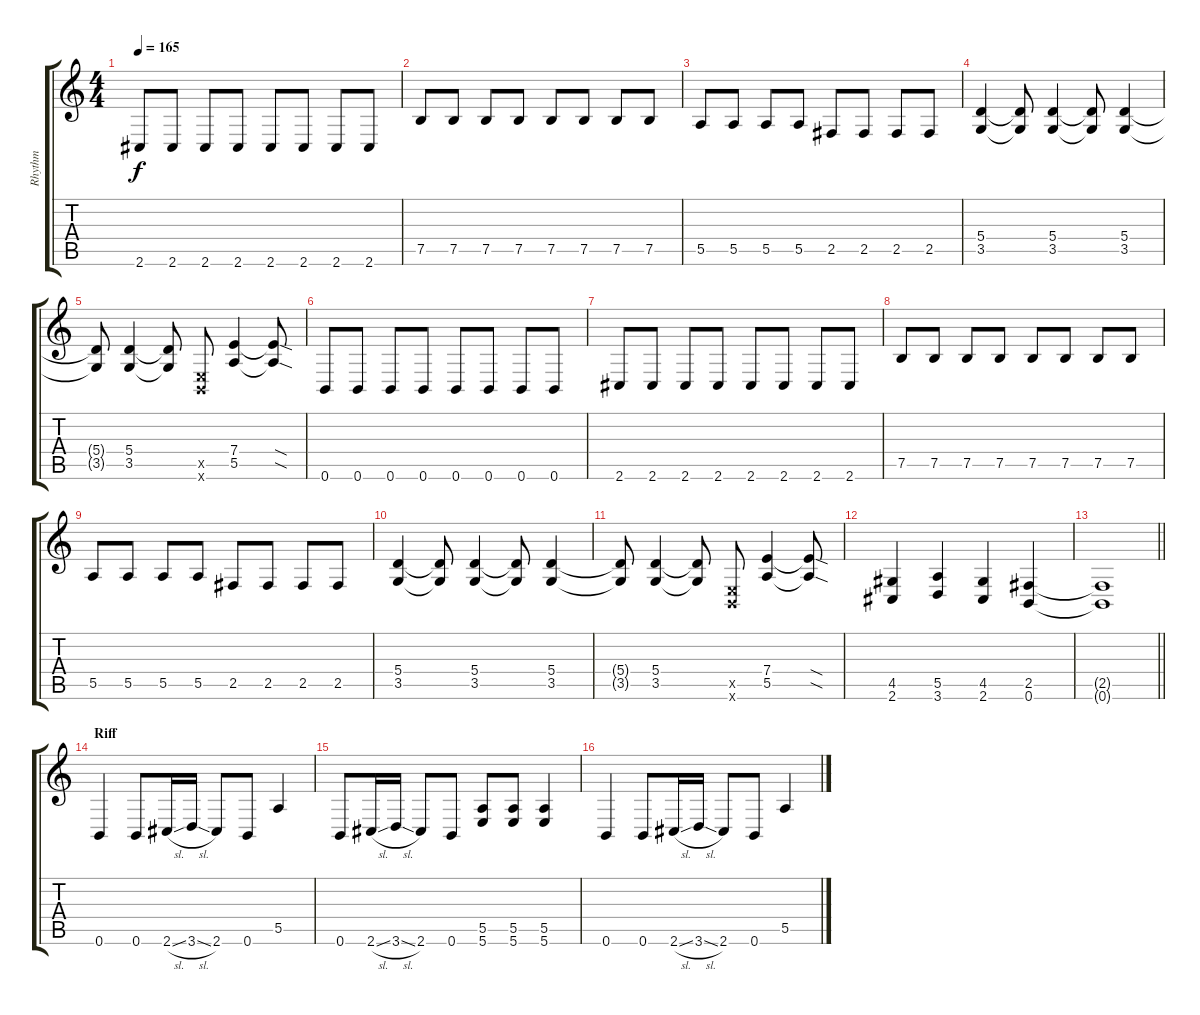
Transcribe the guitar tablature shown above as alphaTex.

\track ("Rhythm" "Rhythm") {instrument distortionguitar}
\staff {score tabs}
\tuning (B3 Gb3 D3 A2 E2 B1) {hide}
\ts (4 4)
\tempo 165
\clef g2
\ks c
2.6.8{dy f} 2.6.8 2.6.8 2.6.8 2.6.8 2.6.8 2.6.8 2.6.8 |
7.5.8 7.5.8 7.5.8 7.5.8 7.5.8 7.5.8 7.5.8 7.5.8 |
5.5.8 5.5.8 5.5.8 5.5.8 2.5.8 2.5.8 2.5.8 2.5.8 |
(5.4 3.5).4 (5.4{t} 3.5{t}).8 (5.4 3.5).4 (5.4{t} 3.5{t}).8 (5.4 3.5).4 |
(5.4{t} 3.5{t}).8 (5.4 3.5).4 (5.4{t} 3.5{t}).8 (0.5{x} 0.6{x}).8 (7.4 5.5).4 (7.4{sod t} 5.5{sod t}).8 |
0.6.8 0.6.8 0.6.8 0.6.8 0.6.8 0.6.8 0.6.8 0.6.8 |
2.6.8 2.6.8 2.6.8 2.6.8 2.6.8 2.6.8 2.6.8 2.6.8 |
7.5.8 7.5.8 7.5.8 7.5.8 7.5.8 7.5.8 7.5.8 7.5.8 |
5.5.8 5.5.8 5.5.8 5.5.8 2.5.8 2.5.8 2.5.8 2.5.8 |
(5.4 3.5).4 (5.4{t} 3.5{t}).8 (5.4 3.5).4 (5.4{t} 3.5{t}).8 (5.4 3.5).4 |
(5.4{t} 3.5{t}).8 (5.4 3.5).4 (5.4{t} 3.5{t}).8 (0.5{x} 0.6{x}).8 (7.4 5.5).4 (7.4{sod t} 5.5{sod t}).8 |
(4.5 2.6).4{volume 16} (5.5 3.6).4 (4.5 2.6).4 (2.5 0.6).4 |
\barLineRight lightlight
(2.5{t} 0.6{t}).1 |
\section ("" "Riff")
0.6.4 0.6.8 2.6{sl}.16 3.6{sl}.16 2.6.8 0.6.8 5.5.4 |
0.6.8 2.6{sl}.16 3.6{sl}.16 2.6.8 0.6.8 (5.5 5.6).8 (5.5 5.6).8 (5.5 5.6).4 |
0.6.4 0.6.8 2.6{sl}.16 3.6{sl}.16 2.6.8 0.6.8 5.5.4
